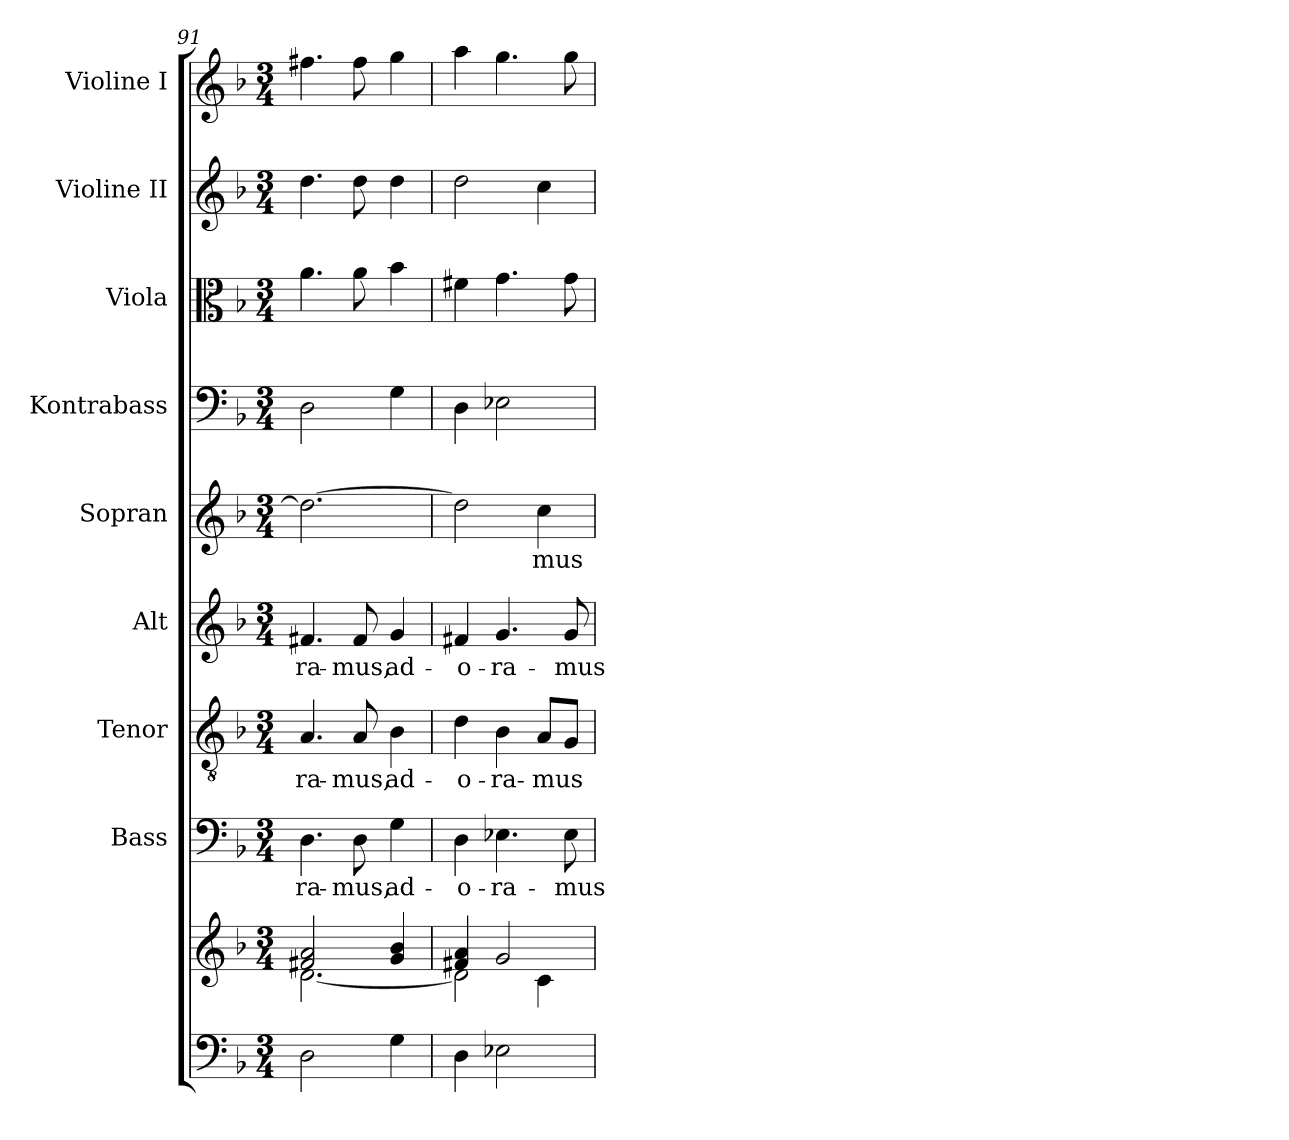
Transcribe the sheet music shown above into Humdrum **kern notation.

**kern	**kern	**kern	**text	**kern	**text	**kern	**text	**kern	**text	**kern	**kern	**kern	**kern
*part9	*part9	*part8	*part8	*part7	*part7	*part6	*part6	*part5	*part5	*part4	*part3	*part2	*part1
*staff10	*staff9	*staff8	*staff8	*staff7	*staff7	*staff6	*staff6	*staff5	*staff5	*staff4	*staff3	*staff2	*staff1
*	*	*I"Bass	*	*I"Tenor	*	*I"Alt	*	*I"Sopran	*	*I"Kontrabass	*I"Viola	*I"Violine II	*I"Violine I
*	*	*I'B.	*	*I'T.	*	*I'A.	*	*I'S.	*	*I'Kb.	*I'Vla.	*I'Vl. II	*I'Vl. I
*clefF4	*clefG2	*clefF4	*	*clefGv2	*	*clefG2	*	*clefG2	*	*clefF4	*clefC3	*clefG2	*clefG2
*	*	*	*	*	*	*	*	*	*	*ITrd7c12	*	*	*
*k[b-]	*k[b-]	*k[b-]	*	*k[b-]	*	*k[b-]	*	*k[b-]	*	*k[b-]	*k[b-]	*k[b-]	*k[b-]
*F:	*F:	*F:	*	*F:	*	*F:	*	*F:	*	*F:	*F:	*F:	*F:
*M3/4	*M3/4	*M3/4	*	*M3/4	*	*M3/4	*	*M3/4	*	*M3/4	*M3/4	*M3/4	*M3/4
=91	=91	=91	=91	=91	=91	=91	=91	=91	=91	=91	=91	=91	=91
*	*^	*	*	*	*	*	*	*	*	*	*	*	*
!	!	!	!	!LO:LY:b	!	!LO:LY:b	!	!LO:LY:b	!	!	!	!	!	!
2D\	2f#X/ 2a/	[<2.d\	4.D\	-ra-	4.A/	-ra-	4.f#X/	-ra-	2.dd\_	.	2DD\	4.a\	4.dd\	4.ff#X\
!	!	!	!	!LO:LY:b	!	!LO:LY:b	!	!LO:LY:b	!	!	!	!	!	!
.	.	.	8D\	-mus,	8A/	-mus,	8f#/	-mus,	.	.	.	8a\	8dd\	8ff#\
!	!	!	!	!LO:LY:b	!	!LO:LY:b	!	!LO:LY:b	!	!	!	!	!	!
4G\	4g/ 4b-/	.	4G\	ad-	4B-\	ad-	4g/	ad-	.	.	4GG\	4b-\	4dd\	4gg\
!!LO:LB:g=z
=92	=92	=92	=92	=92	=92	=92	=92	=92	=92	=92	=92	=92	=92	=92
!	!	!	!	!LO:LY:b	!	!LO:LY:b	!	!LO:LY:b	!	!	!	!	!	!
4D\	4f#X/ 4a/	2d\]	4D\	-o-	4d\	-o-	4f#X/	-o-	2dd\]	.	4DD\	4f#X\	2dd\	4aa\
!	!	!	!	!LO:LY:b	!	!LO:LY:b	!	!LO:LY:b	!	!	!	!	!	!
2E-X\	2g/	.	4.E-X\	-ra-	4B-\	-ra-	4.g/	-ra-	.	.	2EE-X\	4.g\	.	4.gg\
!	!	!	!	!	!	!LO:LY:b	!	!	!	!LO:LY:b	!	!	!	!
.	.	4c\	.	.	8A/L	-mus	.	.	4cc\	-mus	.	.	4cc\	.
!	!	!	!	!LO:LY:b	!	!	!	!LO:LY:b	!	!	!	!	!	!
.	.	.	8E-\	-mus	8G/J	.	8g/	-mus	.	.	.	8g\	.	8gg\
*	*v	*v	*	*	*	*	*	*	*	*	*	*	*	*
=	=	=	=	=	=	=	=	=	=	=	=	=	=
*-	*-	*-	*-	*-	*-	*-	*-	*-	*-	*-	*-	*-	*-
